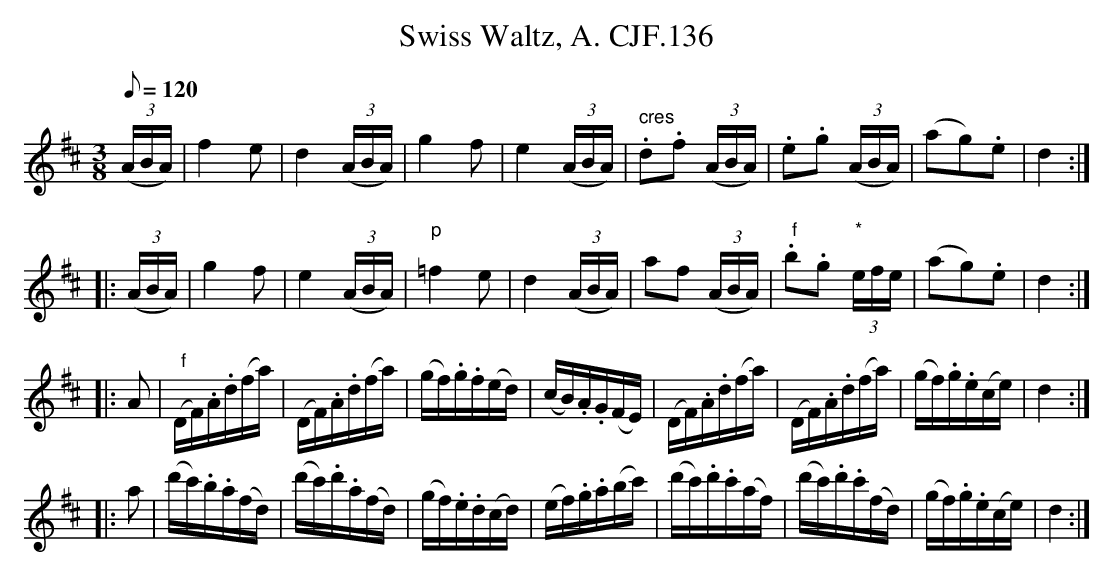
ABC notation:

X:1
T:Swiss Waltz, A. CJF.136
M:3/8
L:1/16
Q:1/8=120
K:D
((3ABA)|f4e2|d4((3ABA)|g4f2|e4((3ABA)|\
" cres".d2.f2 ((3ABA)|.e2.g2 ((3ABA)|(a2g2).e2|d4:|
|:((3ABA)|g4f2|e4((3ABA)|"p"=f4e2|d4((3ABA)|\
a2f2 ((3ABA)|" f".b2.g2 "*"(3efe|(a2g2).e2|d4:|
|:A2|" f"(DF).A.d(fa)|(DF).A.d(fa)|\
(gf).g.f(ed)|(cB).A.G(FE)|\
(DF).A.d(fa)|(DF).A.d(fa)|(gf).g.e(ce)|d4:|
|:a2|(d'c').b.a(fd)|(d'c').d'.a(fd)|(gf).e.d(cd)|(ef).g.a(bc')|\
(d'c').d'.c'(af)|(d'c').d'.c'(fd)|(gf).g.e(ce)|d4:|
